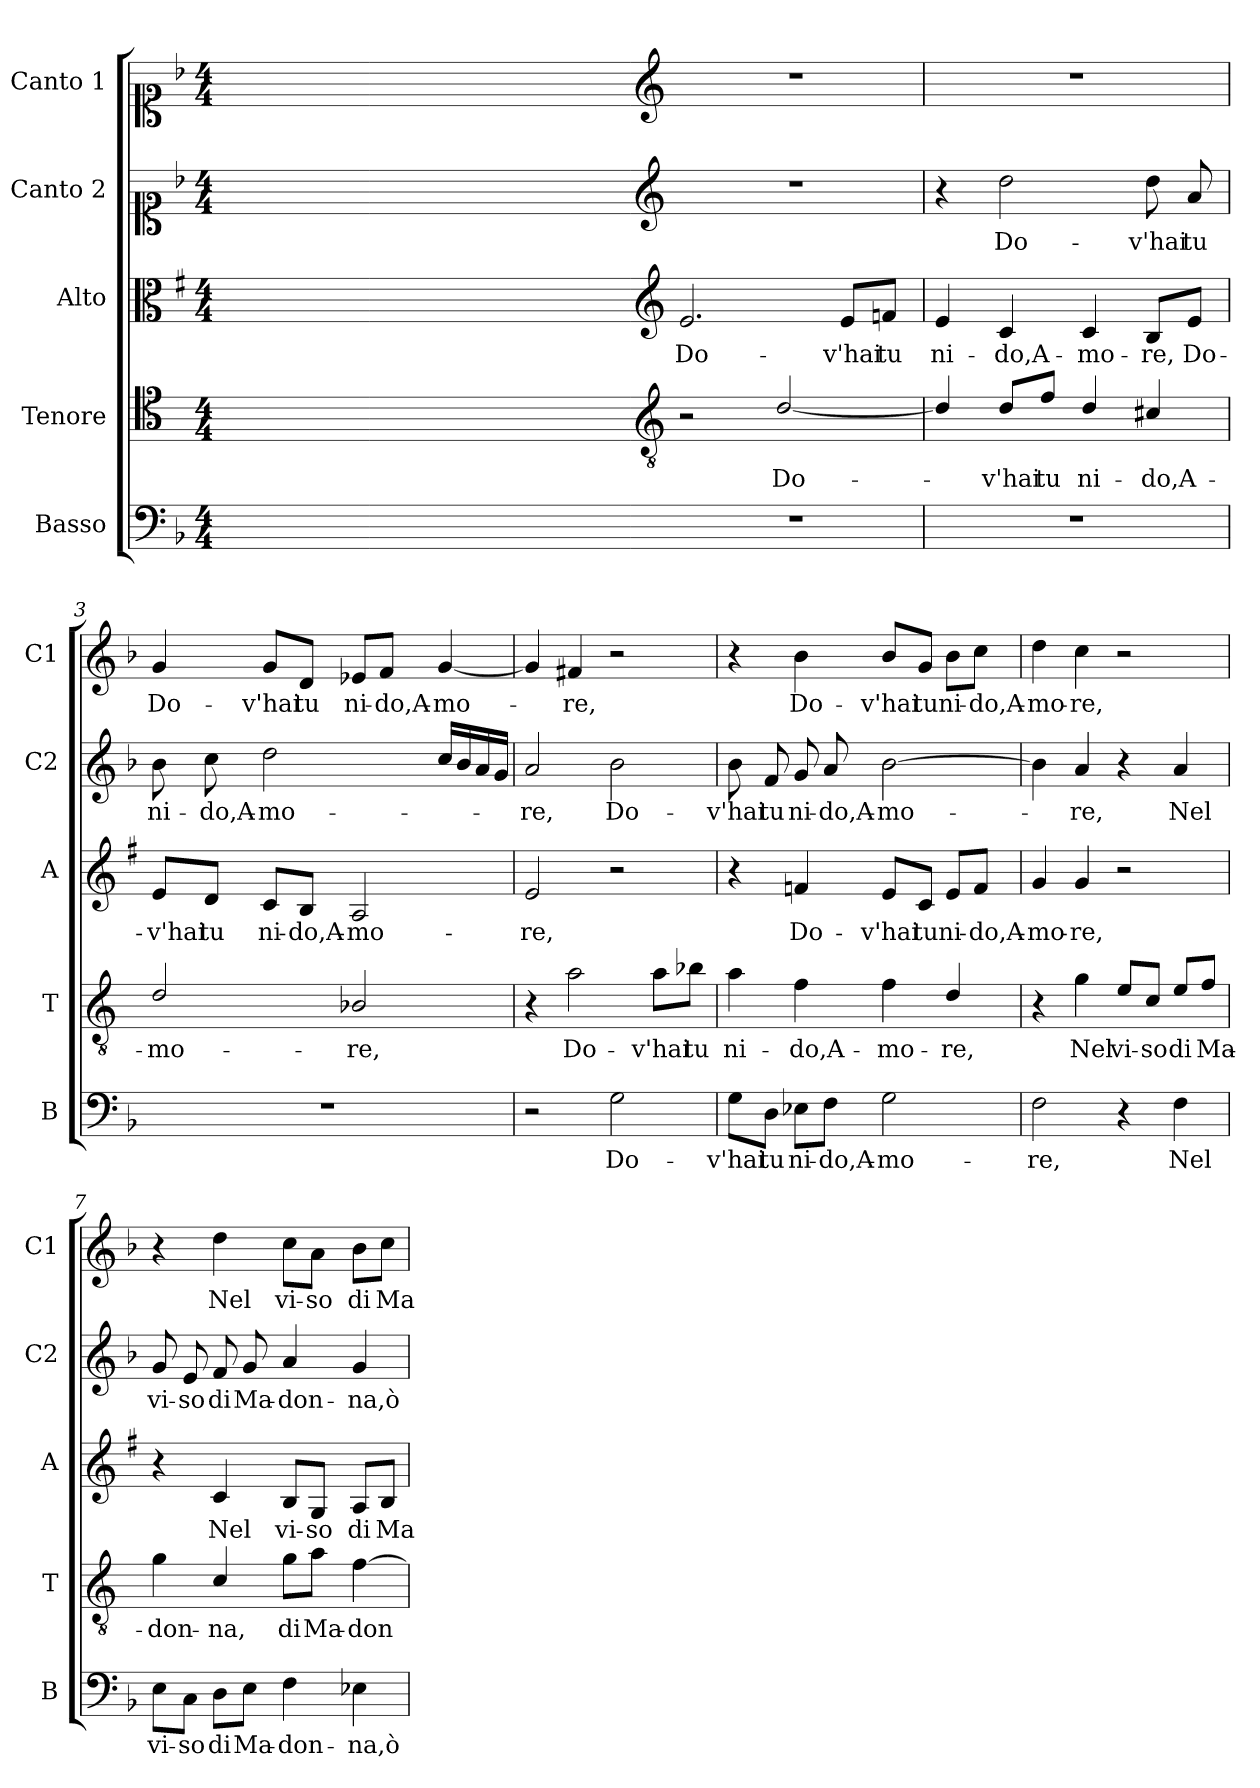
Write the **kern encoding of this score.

**kern	**text	**kern	**text	**kern	**text	**kern	**text	**kern	**text
*part5	*part5	*part4	*part4	*part3	*part3	*part2	*part2	*part1	*part1
*staff5	*staff5	*staff4	*staff4	*staff3	*staff3	*staff2	*staff2	*staff1	*staff1
*I"Basso	*	*I"Tenore	*	*I"Alto	*	*I"Canto 2	*	*I"Canto 1	*
*I'B	*	*I'T	*	*I'A	*	*I'C2	*	*I'C1	*
*clefF4	*	*clefC4	*	*clefC3	*	*clefC1	*	*clefC1	*
*	*	*ITrd4c7	*	*ITrd1c2	*	*	*	*	*
*k[b-]	*	*k[b-]	*	*k[b-]	*	*k[b-]	*	*k[b-]	*
*F:	*	*F:	*	*F:	*	*F:	*	*F:	*
*M4/4	*	*M4/4	*	*M4/4	*	*M4/4	*	*M4/4	*
=	=	=	=	=	=	=	=	=	=
1ryy	.	1ryy	.	1ryy	.	1ryy	.	1ryy	.
=1X-	=1X-	=1X-	=1X-	=1X-	=1X-	=1X-	=1X-	=1X-	=1X-
4ryy	.	4ryy	.	4ryy	.	4ryy	.	4ryy	.
4ryy	.	4ryy	.	4ryy	.	4ryy	.	4ryy	.
4ryy	.	4ryy	.	4ryy	.	4ryy	.	4ryy	.
4ryy	.	4ryy	.	4ryy	.	4ryy	.	4ryy	.
=1-	=1-	=1-	=1-	=1-	=1-	=1-	=1-	=1-	=1-
*	*	*clefGv2	*	*clefG2	*	*clefG2	*	*clefG2	*
!	!	!	!	!	!LO:LY:b	!	!	!	!
1r	.	2r	.	2.d/	Do-	1r	.	1r	.
!	!	!	!LO:LY:b	!	!	!	!	!	!
.	.	[2G/	Do-	.	.	.	.	.	.
!	!	!	!	!	!LO:LY:b	!	!	!	!
.	.	.	.	8d/L	-v'hai	.	.	.	.
!	!	!	!	!	!LO:LY:b	!	!	!	!
.	.	.	.	8e-X/J	tu	.	.	.	.
=2	=2	=2	=2	=2	=2	=2	=2	=2	=2
!	!	!	!	!	!LO:LY:b	!	!	!	!
1r	.	4G/]	.	4d/	ni-	4r	.	1r	.
!	!	!	!LO:LY:b	!	!LO:LY:b	!	!LO:LY:b	!	!
.	.	8G/L	-v'hai	4B-/	-do,A-	2dd\	Do-	.	.
!	!	!	!LO:LY:b	!	!	!	!	!	!
.	.	8B-/J	tu	.	.	.	.	.	.
!	!	!	!LO:LY:b	!	!LO:LY:b	!	!	!	!
.	.	4G/	ni-	4B-/	-mo-	.	.	.	.
!	!	!	!LO:LY:b	!	!LO:LY:b	!	!LO:LY:b	!	!
.	.	4F#X/	-do,A-	8A/L	-re,	8dd\	-v'hai	.	.
!	!	!	!	!	!LO:LY:b	!	!LO:LY:b	!	!
.	.	.	.	8d/J	Do-	8a/	tu	.	.
=3	=3	=3	=3	=3	=3	=3	=3	=3	=3
!	!	!	!LO:LY:b	!	!LO:LY:b	!	!LO:LY:b	!	!LO:LY:b
1r	.	2G/	-mo-	8d/L	-v'hai	8b-\	ni-	4g/	Do-
!	!	!	!	!	!LO:LY:b	!	!LO:LY:b	!	!
.	.	.	.	8c/J	tu	8cc\	-do,A-	.	.
!	!	!	!	!	!LO:LY:b	!	!LO:LY:b	!	!LO:LY:b
.	.	.	.	8B-/L	ni-	2dd\	-mo-	8g/L	-v'hai
!	!	!	!	!	!LO:LY:b	!	!	!	!LO:LY:b
.	.	.	.	8A/J	-do,A-	.	.	8d/J	tu
!	!	!	!LO:LY:b	!	!LO:LY:b	!	!	!	!LO:LY:b
.	.	2E-X/	-re,	2G/	-mo-	.	.	8e-X/L	ni-
!	!	!	!	!	!	!	!	!	!LO:LY:b
.	.	.	.	.	.	.	.	8f/J	-do,A-
!	!	!	!	!	!	!	!	!	!LO:LY:b
.	.	.	.	.	.	16cc/LL	.	[4g/	-mo-
.	.	.	.	.	.	16b-/	.	.	.
.	.	.	.	.	.	16a/	.	.	.
.	.	.	.	.	.	16g/JJ	.	.	.
!!LO:LB:g=z
=4	=4	=4	=4	=4	=4	=4	=4	=4	=4
!	!	!	!	!	!LO:LY:b	!	!LO:LY:b	!	!
2r	.	4r	.	2d/	-re,	2a/	-re,	4g/]	.
!	!	!	!LO:LY:b	!	!	!	!	!	!LO:LY:b
.	.	2d\	Do-	.	.	.	.	4f#X/	-re,
!	!LO:LY:b	!	!	!	!	!	!LO:LY:b	!	!
2G\	Do-	.	.	2r	.	2b-\	Do-	2r	.
!	!	!	!LO:LY:b	!	!	!	!	!	!
.	.	8d\L	-v'hai	.	.	.	.	.	.
!	!	!	!LO:LY:b	!	!	!	!	!	!
.	.	8e-X\J	tu	.	.	.	.	.	.
=5	=5	=5	=5	=5	=5	=5	=5	=5	=5
!	!LO:LY:b	!	!LO:LY:b	!	!	!	!LO:LY:b	!	!
8G\L	-v'hai	4d\	ni-	4r	.	8b-\	-v'hai	4r	.
!	!LO:LY:b	!	!	!	!	!	!LO:LY:b	!	!
8D\J	tu	.	.	.	.	8f/	tu	.	.
!	!LO:LY:b	!	!LO:LY:b	!	!LO:LY:b	!	!LO:LY:b	!	!LO:LY:b
8E-X\L	ni-	4B-\	-do,A-	4e-X/	Do-	8g/	ni-	4b-\	Do-
!	!LO:LY:b	!	!	!	!	!	!LO:LY:b	!	!
8F\J	-do,A-	.	.	.	.	8a/	-do,A-	.	.
!	!LO:LY:b	!	!LO:LY:b	!	!LO:LY:b	!	!LO:LY:b	!	!LO:LY:b
2G\	-mo-	4B-\	-mo-	8d/L	-v'hai	[2b-\	-mo-	8b-/L	-v'hai
!	!	!	!	!	!LO:LY:b	!	!	!	!LO:LY:b
.	.	.	.	8B-/J	tu	.	.	8g/J	tu
!	!	!	!LO:LY:b	!	!LO:LY:b	!	!	!	!LO:LY:b
.	.	4G/	-re,	8d/L	ni-	.	.	8b-\L	ni-
!	!	!	!	!	!LO:LY:b	!	!	!	!LO:LY:b
.	.	.	.	8e-/J	-do,A-	.	.	8cc\J	-do,A-
=6	=6	=6	=6	=6	=6	=6	=6	=6	=6
!	!LO:LY:b	!	!	!	!LO:LY:b	!	!	!	!LO:LY:b
2F\	-re,	4r	.	4f/	-mo-	4b-\]	.	4dd\	-mo-
!	!	!	!LO:LY:b	!	!LO:LY:b	!	!LO:LY:b	!	!LO:LY:b
.	.	4c\	Nel	4f/	-re,	4a/	-re,	4cc\	-re,
!	!	!	!LO:LY:b	!	!	!	!	!	!
4r	.	8A/L	vi-	2r	.	4r	.	2r	.
!	!	!	!LO:LY:b	!	!	!	!	!	!
.	.	8F/J	-so	.	.	.	.	.	.
!	!LO:LY:b	!	!LO:LY:b	!	!	!	!LO:LY:b	!	!
4F\	Nel	8A/L	di	.	.	4a/	Nel	.	.
!	!	!	!LO:LY:b	!	!	!	!	!	!
.	.	8B-/J	Ma-	.	.	.	.	.	.
=7	=7	=7	=7	=7	=7	=7	=7	=7	=7
!	!LO:LY:b	!	!LO:LY:b	!	!	!	!LO:LY:b	!	!
8E\L	vi-	4c\	-don-	4r	.	8g/	vi-	4r	.
!	!LO:LY:b	!	!	!	!	!	!LO:LY:b	!	!
8C\J	-so	.	.	.	.	8e/	-so	.	.
!	!LO:LY:b	!	!LO:LY:b	!	!LO:LY:b	!	!LO:LY:b	!	!LO:LY:b
8D\L	di	4F/	-na,	4B-/	Nel	8f/	di	4dd\	Nel
!	!LO:LY:b	!	!	!	!	!	!LO:LY:b	!	!
8E\J	Ma-	.	.	.	.	8g/	Ma-	.	.
!	!LO:LY:b	!	!LO:LY:b	!	!LO:LY:b	!	!LO:LY:b	!	!LO:LY:b
4F\	-don-	8c\L	di	8A/L	vi-	4a/	-don-	8cc\L	vi-
!	!	!	!LO:LY:b	!	!LO:LY:b	!	!	!	!LO:LY:b
.	.	8d\J	Ma-	8F/J	-so	.	.	8a\J	-so
!	!LO:LY:b	!	!LO:LY:b	!	!LO:LY:b	!	!LO:LY:b	!	!LO:LY:b
4E-X\	-na,ò	[4B-\	-don-	8G/L	di	4g/	-na,ò	8b-\L	di
!	!	!	!	!	!LO:LY:b	!	!	!	!LO:LY:b
.	.	.	.	8A/J	Ma-	.	.	8cc\J	Ma-
=	=	=	=	=	=	=	=	=	=
*-	*-	*-	*-	*-	*-	*-	*-	*-	*-
